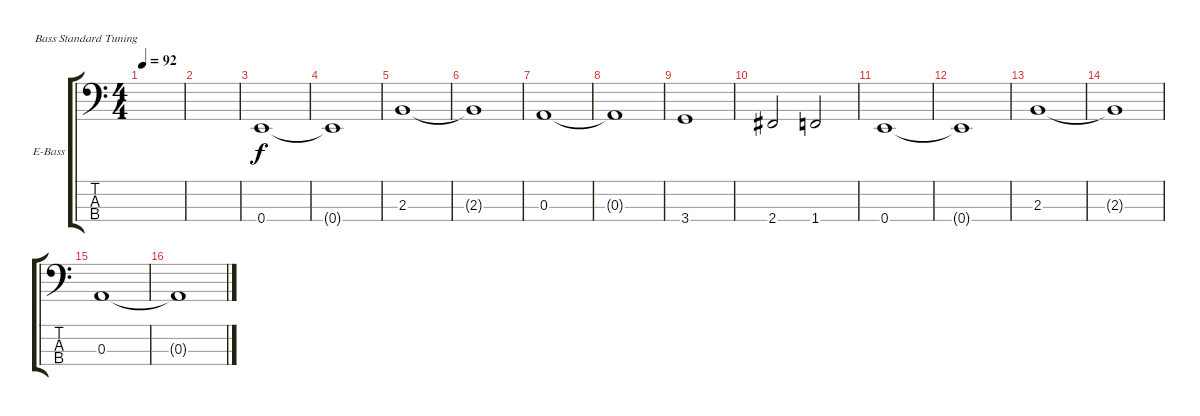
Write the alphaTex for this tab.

\defaultSystemsLayout 4
\bracketExtendMode groupsimilarinstruments
\firstSystemTrackNameOrientation horizontal
\otherSystemsTrackNameOrientation horizontal
\track ("А. Андреев" "E-Bass") {instrument electricbassfinger}
\staff {score tabs}
\tuning (G2 D2 A1 E1)
\ts (4 4)
\tempo 92
\clef f4
\scale
0.333333
\ks c
|
\scale
0.333333 |
\scale
0.333333 0.4.1 |
\scale
0.333333 0.4{t}.1 |
\scale
0.333333 2.3.1 |
\scale
0.333333 2.3{t}.1 |
\scale
0.333333 0.3.1 |
\scale
0.333333 0.3{t}.1 |
\scale
0.333333 3.4.1 |
\scale
0.333333 2.4.2 1.4.2 |
\scale
0.333333 0.4.1 |
\scale
0.333333 0.4{t}.1 |
\scale
0.333333 2.3.1 |
\scale
0.333333 2.3{t}.1 |
\scale
0.333333 0.3.1 |
\scale
0.333333 0.3{t}.1
